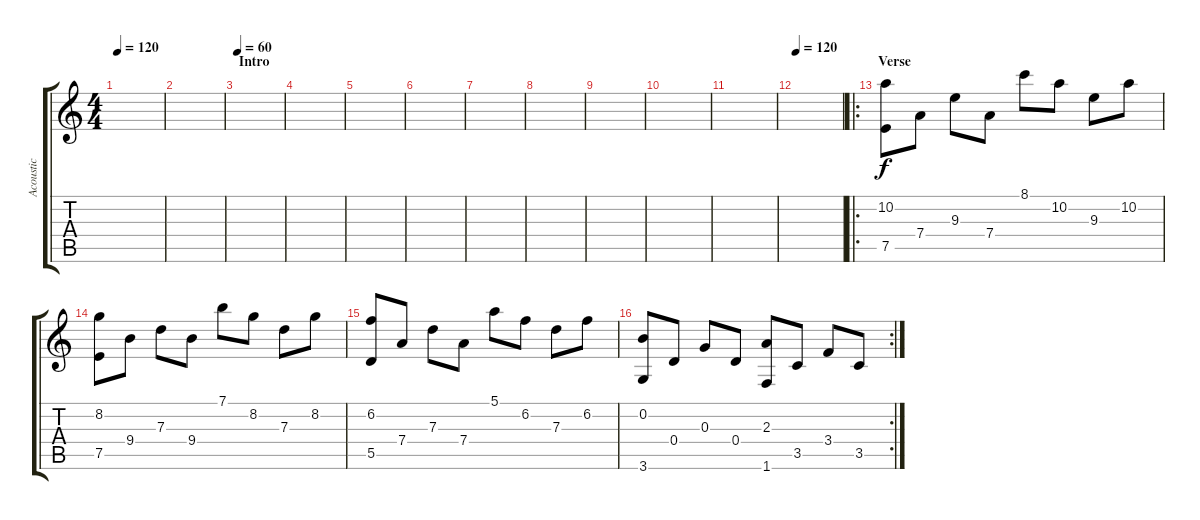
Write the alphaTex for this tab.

\track ("Acoustic" "Acoustic") {instrument acousticguitarnylon}
\staff {score tabs}
\tuning (E4 B3 G3 D3 A2 E2) {hide}
\ts (4 4)
\tempo 120
\clef g2
\ks c
|
|
\section ("" "Intro")
\tempo 60
|
|
|
|
|
|
|
|
|
\tempo 120
|
\ro
\section ("" "Verse")
(10.2 7.5).8 7.4.8 9.3.8 7.4.8 8.1.8 10.2.8 9.3.8 10.2.8 |
(8.2 7.5).8 9.4.8 7.3.8 9.4.8 7.1.8 8.2.8 7.3.8 8.2.8 |
(6.2 5.5).8 7.4.8 7.3.8 7.4.8 5.1.8 6.2.8 7.3.8 6.2.8 |
\rc 2
(0.2 3.6).8 0.4.8 0.3.8 0.4.8 (2.3 1.6).8 3.5.8 3.4.8 3.5.8
